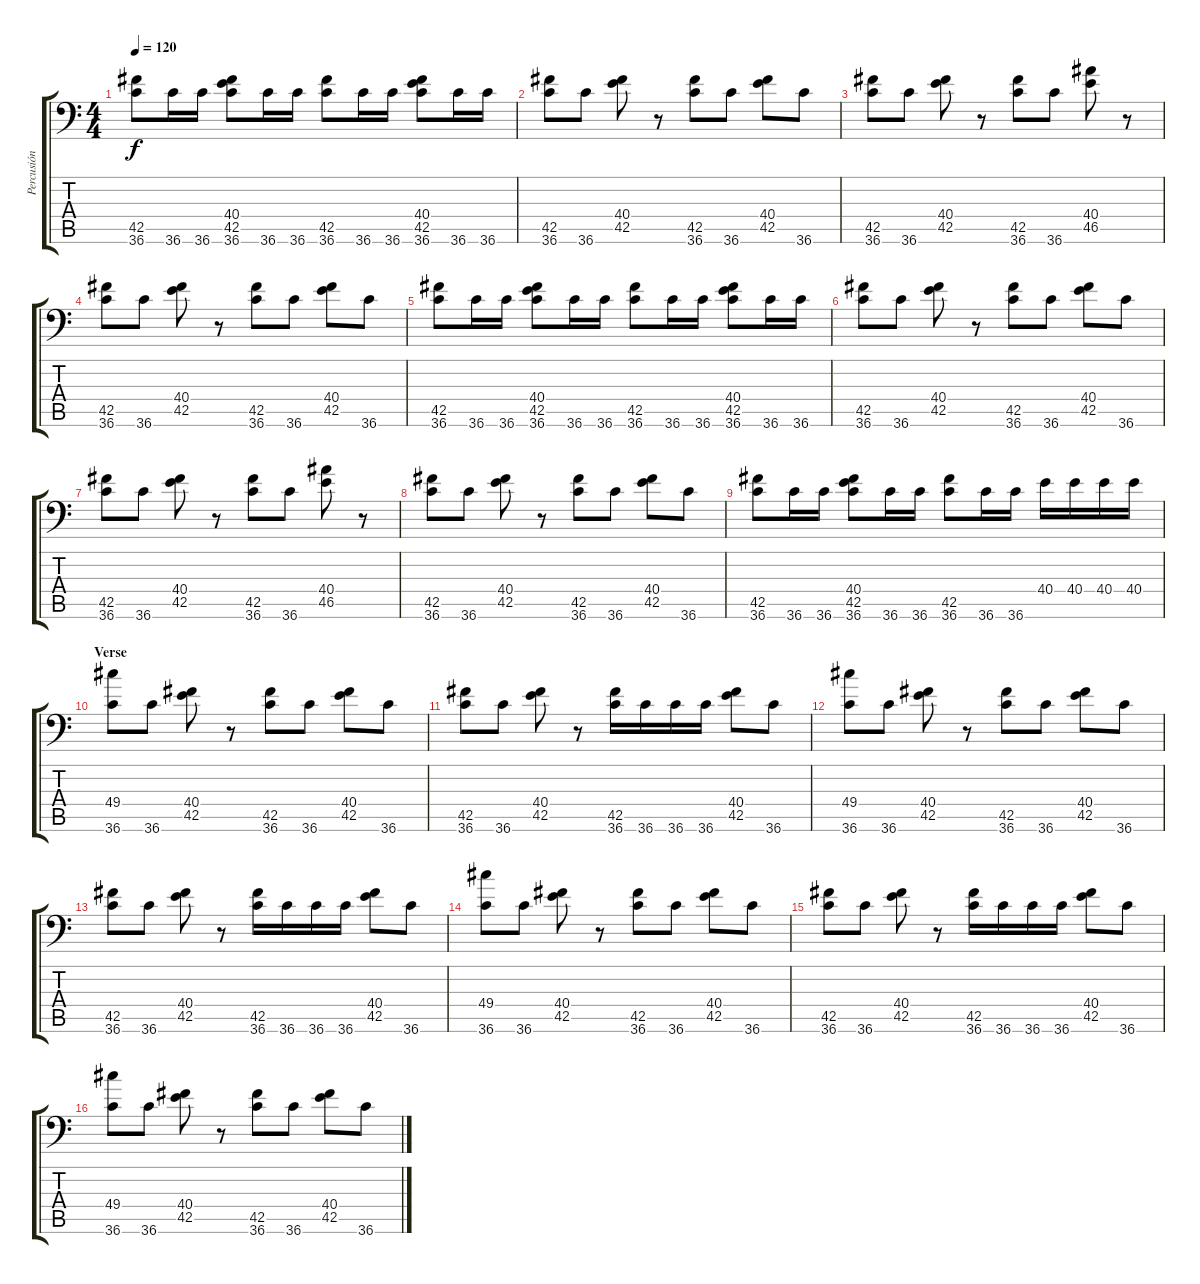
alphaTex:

\track ("Percusión" "Percusión") {instrument acousticgrandpiano}
\staff {score tabs}
\tuning (C-1 C-1 C-1 C-1 C-1 C-1) {hide}
\ts (4 4)
\tempo 120
\clef f4
\ks c
(42.5 36.6).8{dy f} 36.6.16 36.6.16 (40.4 42.5 36.6).8 36.6.16 36.6.16 (42.5 36.6).8 36.6.16 36.6.16 (40.4 42.5 36.6).8 36.6.16 36.6.16 |
(42.5 36.6).8 36.6.8 (40.4 42.5).8 r.8 (42.5 36.6).8 36.6.8 (40.4 42.5).8 36.6.8 |
(42.5 36.6).8 36.6.8 (40.4 42.5).8 r.8 (42.5 36.6).8 36.6.8 (40.4 46.5).8 r.8 |
(42.5 36.6).8 36.6.8 (40.4 42.5).8 r.8 (42.5 36.6).8 36.6.8 (40.4 42.5).8 36.6.8 |
(42.5 36.6).8 36.6.16 36.6.16 (40.4 42.5 36.6).8 36.6.16 36.6.16 (42.5 36.6).8 36.6.16 36.6.16 (40.4 42.5 36.6).8 36.6.16 36.6.16 |
(42.5 36.6).8 36.6.8 (40.4 42.5).8 r.8 (42.5 36.6).8 36.6.8 (40.4 42.5).8 36.6.8 |
(42.5 36.6).8 36.6.8 (40.4 42.5).8 r.8 (42.5 36.6).8 36.6.8 (40.4 46.5).8 r.8 |
(42.5 36.6).8 36.6.8 (40.4 42.5).8 r.8 (42.5 36.6).8 36.6.8 (40.4 42.5).8 36.6.8 |
(42.5 36.6).8 36.6.16 36.6.16 (40.4 42.5 36.6).8 36.6.16 36.6.16 (42.5 36.6).8 36.6.16 36.6.16 40.4.16 40.4.16 40.4.16 40.4.16 |
\section ("" "Verse")
(49.4 36.6).8 36.6.8 (40.4 42.5).8 r.8 (42.5 36.6).8 36.6.8 (40.4 42.5).8 36.6.8 |
(42.5 36.6).8 36.6.8 (40.4 42.5).8 r.8 (42.5 36.6).16 36.6.16 36.6.16 36.6.16 (40.4 42.5).8 36.6.8 |
(49.4 36.6).8 36.6.8 (40.4 42.5).8 r.8 (42.5 36.6).8 36.6.8 (40.4 42.5).8 36.6.8 |
(42.5 36.6).8 36.6.8 (40.4 42.5).8 r.8 (42.5 36.6).16 36.6.16 36.6.16 36.6.16 (40.4 42.5).8 36.6.8 |
(49.4 36.6).8 36.6.8 (40.4 42.5).8 r.8 (42.5 36.6).8 36.6.8 (40.4 42.5).8 36.6.8 |
(42.5 36.6).8 36.6.8 (40.4 42.5).8 r.8 (42.5 36.6).16 36.6.16 36.6.16 36.6.16 (40.4 42.5).8 36.6.8 |
(49.4 36.6).8 36.6.8 (40.4 42.5).8 r.8 (42.5 36.6).8 36.6.8 (40.4 42.5).8 36.6.8
